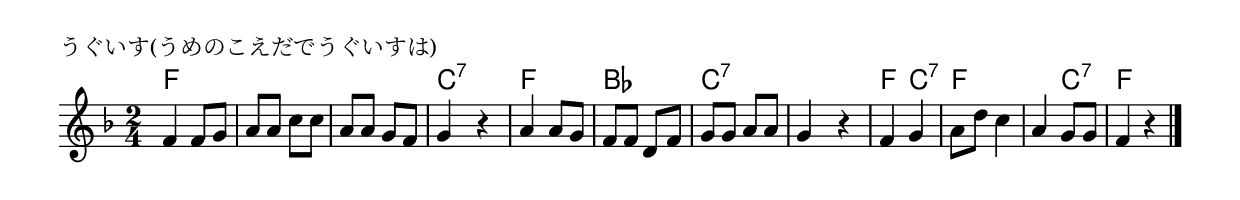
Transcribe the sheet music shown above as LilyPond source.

\version "2.18.2"

% うぐいす(うめのこえだでうぐいすは)

\header {
piece = "うぐいす(うめのこえだでうぐいすは)"
}

melody =
\relative c' {
\key f \major
\time 2/4
\set Score.tempoHideNote = ##t
\tempo 4=70
\numericTimeSignature
%
f4 f8 g |
a a c c |
a a g f |
g4 r |

a4 a8 g |
f f d f |
g g a a |
g4 r |

f4 g |
a8 d c4 |
a4 g8 g |
f4 r |

\bar "|."
}
\score {
<<
\chords {
\set noChordSymbol = ""
\set chordChanges=##t
%%
f4 f f f f f c:7 c:7
f f bes bes c:7 c:7 c:7 c:7
f c:7 f f f c:7 f f

}
\new Staff {\melody}
>>
\layout {
line-width = #190
indent = 0\mm
}
\midi {}
}